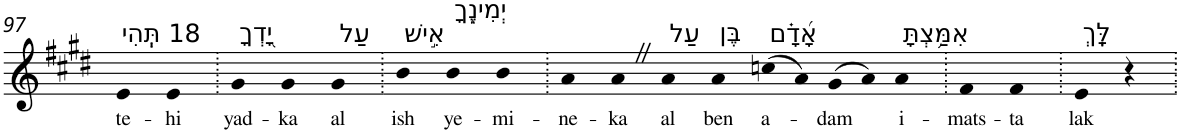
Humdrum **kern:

**kern	**text
*part1	*part1
*staff1	*staff1
*I"Piano	*
*I'Pno	*
!!LO:PB:g=z
*clefG2	*
*k[f#c#g#d#]	*
*E:	*
=97	=97
!LO:TX:a:t=18 תְּֽהִי	!
!	!LO:LY:b
4e	te-
!	!LO:LY:b
4e	-hi
=98.	=98.
!LO:TX:a:t=יָ֭דְךָ	!
!	!LO:LY:b
4g#	yad-
!	!LO:LY:b
4g#	-ka
!LO:TX:a:t=עַל	!
!	!LO:LY:b
4g#	al
=99.	=99.
!LO:TX:a:t=אִ֣ישׁ	!
!	!LO:LY:b
4b	ish
!LO:TX:a:t=יְמִינֶ֑ךָ	!
!	!LO:LY:b
4b	ye-
!	!LO:LY:b
4b	-mi-
=100.	=100.
!	!LO:LY:b
4a	-ne-
!	!LO:LY:b
4aZ	-ka
!LO:TX:a:t=עַל	!
!	!LO:LY:b
4a	al
!LO:TX:a:t=בֶּן	!
!	!LO:LY:b
4a	ben
!LO:TX:a:t=אָ֝דָ֗ם	!
!	!LO:LY:b
(>8ccn	a-
8a)	.
!	!LO:LY:b
(>8g#	-dam
8a)	.
!LO:TX:a:t=אִמַּ֥צְתָּ	!
!	!LO:LY:b
4a	i-
=101.	=101.
!	!LO:LY:b
4f#	-mats-
!	!LO:LY:b
4f#	-ta
=102.	=102.
!LO:TX:a:t=לָּֽךְ	!
!	!LO:LY:b
4e	lak
4r	.
=.	=.
*-	*-
